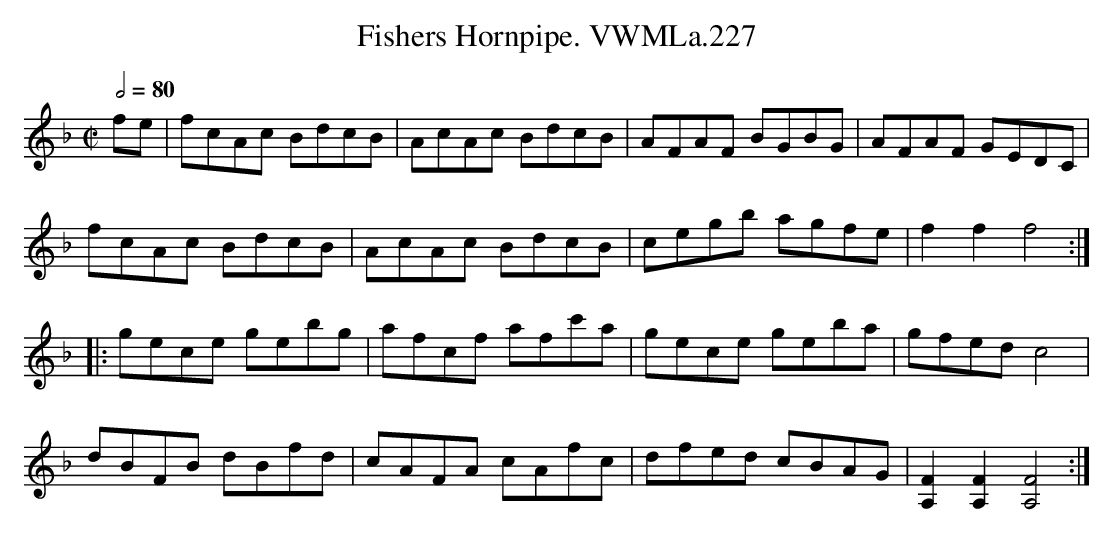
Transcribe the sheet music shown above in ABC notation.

X:1
T:Fishers Hornpipe. VWMLa.227
M:C|
L:1/8
Q:1/2=80
K:F
fe|fcAc BdcB|AcAc BdcB|AFAF BGBG|AFAF GEDC|
fcAc BdcB|AcAc BdcB|cegb agfe|f2f2 f4:|
|:gece gebg|afcf afc'a|gece geba|gfed c4|
dBFB dBfd|cAFA cAfc|dfed cBAG|[A,2F2][A,2F2] [A,4F4]:|
